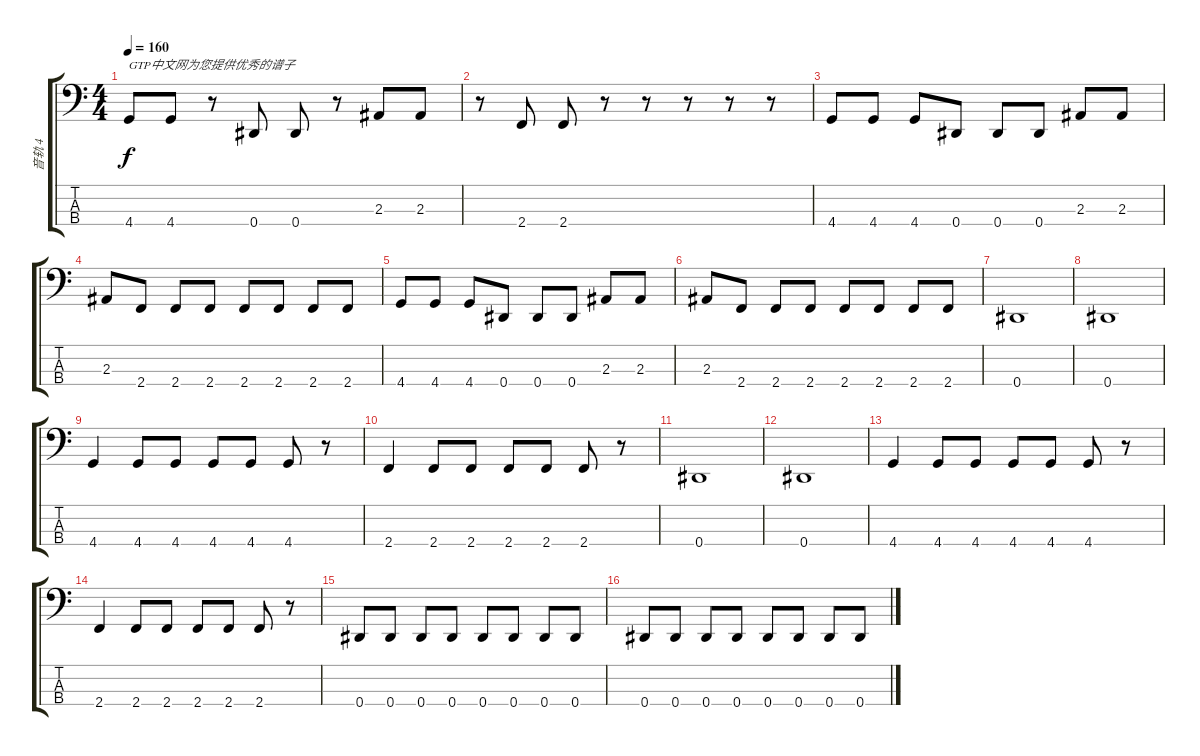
\track ("音轨 4" "音轨 4") {instrument electricbassfinger}
\staff {score tabs}
\tuning (Gb2 Db2 Ab1 Eb1) {hide}
\ts (4 4)
\tempo 160
\clef f4
\ks c
4.4.8{txt "GTP中文网为您提供优秀的谱子" dy f} 4.4.8 r.8 0.4.8 0.4.8 r.8 2.3.8 2.3.8 |
r.8 2.4.8 2.4.8 r.8 r.8 r.8 r.8 r.8 |
4.4.8 4.4.8 4.4.8 0.4.8 0.4.8 0.4.8 2.3.8 2.3.8 |
2.3.8 2.4.8 2.4.8 2.4.8 2.4.8 2.4.8 2.4.8 2.4.8 |
4.4.8 4.4.8 4.4.8 0.4.8 0.4.8 0.4.8 2.3.8 2.3.8 |
2.3.8 2.4.8 2.4.8 2.4.8 2.4.8 2.4.8 2.4.8 2.4.8 |
0.4.1 |
0.4.1 |
4.4.4 4.4.8 4.4.8 4.4.8 4.4.8 4.4.8 r.8 |
2.4.4 2.4.8 2.4.8 2.4.8 2.4.8 2.4.8 r.8 |
0.4.1 |
0.4.1 |
4.4.4 4.4.8 4.4.8 4.4.8 4.4.8 4.4.8 r.8 |
2.4.4 2.4.8 2.4.8 2.4.8 2.4.8 2.4.8 r.8 |
0.4.8 0.4.8 0.4.8 0.4.8 0.4.8 0.4.8 0.4.8 0.4.8 |
0.4.8 0.4.8 0.4.8 0.4.8 0.4.8 0.4.8 0.4.8 0.4.8
